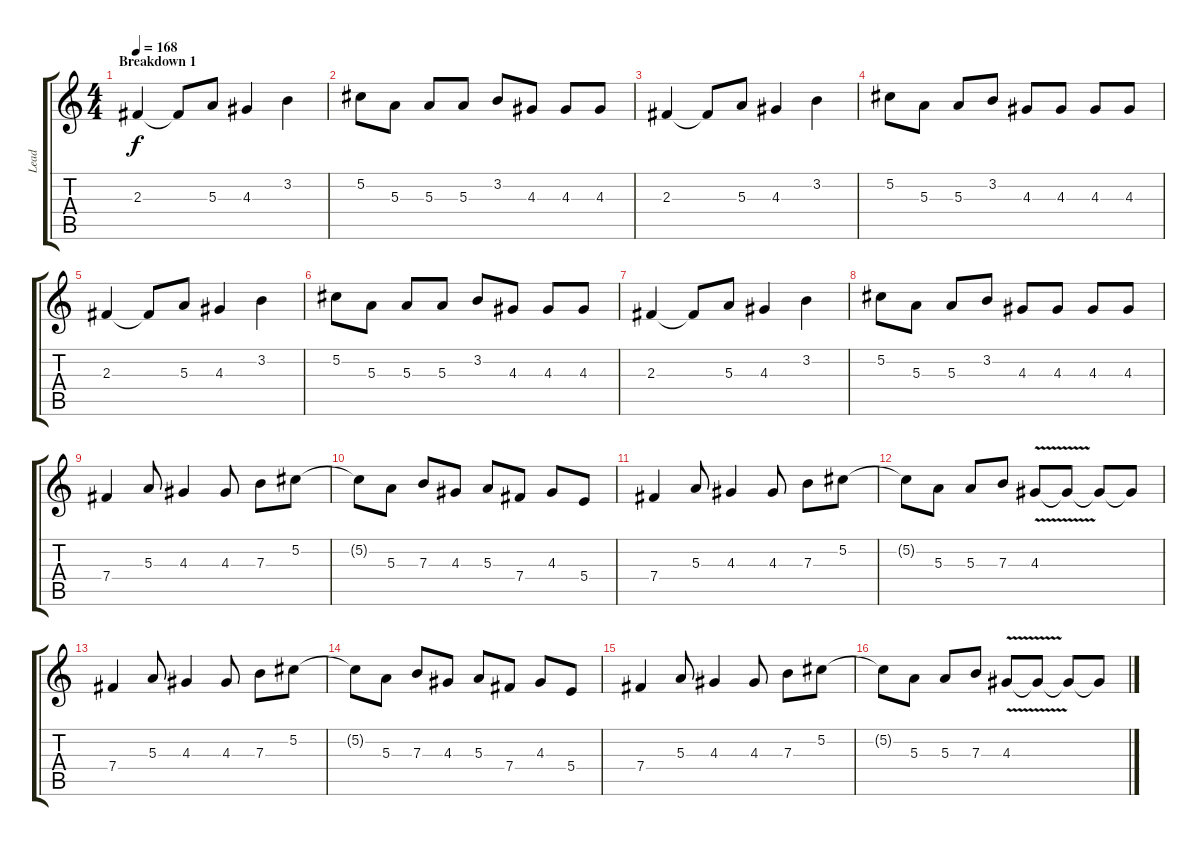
\track ("Lead" "Lead") {instrument distortionguitar}
\staff {score tabs}
\tuning (Db4 Ab3 E3 B2 Gb2 Db2) {hide}
\ts (4 4)
\section ("" "Breakdown 1")
\tempo 168
\clef g2
\ks c
2.3.4{dy f} 2.3{t}.8 5.3.8 4.3.4 3.2.4 |
5.2.8 5.3.8 5.3.8 5.3.8 3.2.8 4.3.8 4.3.8 4.3.8 |
2.3.4 2.3{t}.8 5.3.8 4.3.4 3.2.4 |
5.2.8 5.3.8 5.3.8 3.2.8 4.3.8 4.3.8 4.3.8 4.3.8 |
2.3.4 2.3{t}.8 5.3.8 4.3.4 3.2.4 |
5.2.8 5.3.8 5.3.8 5.3.8 3.2.8 4.3.8 4.3.8 4.3.8 |
2.3.4 2.3{t}.8 5.3.8 4.3.4 3.2.4 |
5.2.8 5.3.8 5.3.8 3.2.8 4.3.8 4.3.8 4.3.8 4.3.8 |
7.4.4 5.3.8 4.3.4 4.3.8 7.3.8 5.2.8 |
5.2{t}.8 5.3.8 7.3.8 4.3.8 5.3.8 7.4.8 4.3.8 5.4.8 |
7.4.4 5.3.8 4.3.4 4.3.8 7.3.8 5.2.8 |
5.2{t}.8 5.3.8 5.3.8 7.3.8 4.3{v}.8 4.3{t}.8 4.3{t}.8 4.3{t}.8 |
7.4.4 5.3.8 4.3.4 4.3.8 7.3.8 5.2.8 |
5.2{t}.8 5.3.8 7.3.8 4.3.8 5.3.8 7.4.8 4.3.8 5.4.8 |
7.4.4 5.3.8 4.3.4 4.3.8 7.3.8 5.2.8 |
5.2{t}.8 5.3.8 5.3.8 7.3.8 4.3{v}.8 4.3{t}.8 4.3{t}.8 4.3{t}.8
